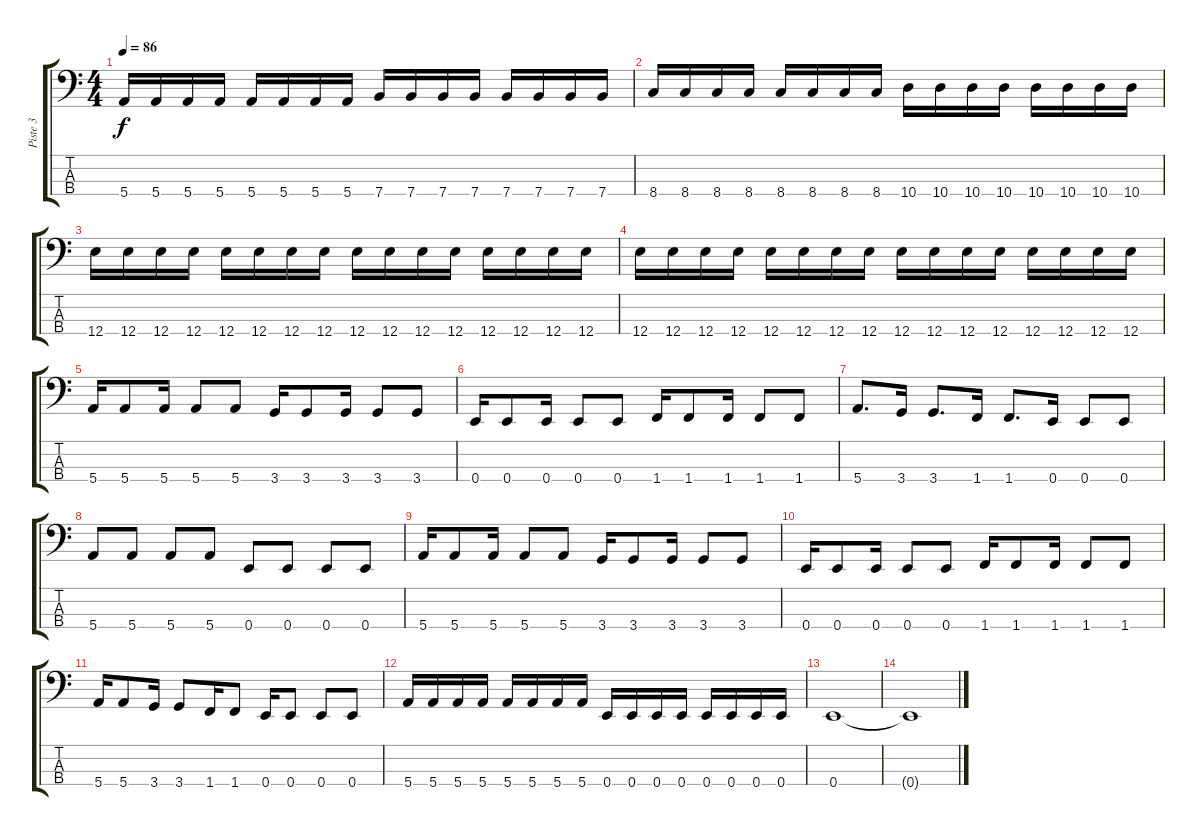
\track ("Piste 3" "Piste 3") {instrument electricbassfinger}
\staff {score tabs}
\tuning (G2 D2 A1 E1) {hide}
\ts (4 4)
\tempo 86
\clef f4
\ks c
5.4.16{dy f} 5.4.16 5.4.16 5.4.16 5.4.16 5.4.16 5.4.16 5.4.16 7.4.16 7.4.16 7.4.16 7.4.16 7.4.16 7.4.16 7.4.16 7.4.16 |
8.4.16 8.4.16 8.4.16 8.4.16 8.4.16 8.4.16 8.4.16 8.4.16 10.4.16 10.4.16 10.4.16 10.4.16 10.4.16 10.4.16 10.4.16 10.4.16 |
12.4.16 12.4.16 12.4.16 12.4.16 12.4.16 12.4.16 12.4.16 12.4.16 12.4.16 12.4.16 12.4.16 12.4.16 12.4.16 12.4.16 12.4.16 12.4.16 |
12.4.16 12.4.16 12.4.16 12.4.16 12.4.16 12.4.16 12.4.16 12.4.16 12.4.16 12.4.16 12.4.16 12.4.16 12.4.16 12.4.16 12.4.16 12.4.16 |
5.4.16 5.4.8 5.4.16 5.4.8 5.4.8 3.4.16 3.4.8 3.4.16 3.4.8 3.4.8 |
0.4.16 0.4.8 0.4.16 0.4.8 0.4.8 1.4.16 1.4.8 1.4.16 1.4.8 1.4.8 |
5.4.8{d} 3.4.16 3.4.8{d} 1.4.16 1.4.8{d} 0.4.16 0.4.8 0.4.8 |
5.4.8 5.4.8 5.4.8 5.4.8 0.4.8 0.4.8 0.4.8 0.4.8 |
5.4.16 5.4.8 5.4.16 5.4.8 5.4.8 3.4.16 3.4.8 3.4.16 3.4.8 3.4.8 |
0.4.16 0.4.8 0.4.16 0.4.8 0.4.8 1.4.16 1.4.8 1.4.16 1.4.8 1.4.8 |
5.4.16 5.4.8 3.4.16 3.4.8 1.4.16 1.4.8 0.4.16 0.4.8 0.4.8 0.4.8 |
5.4.16 5.4.16 5.4.16 5.4.16 5.4.16 5.4.16 5.4.16 5.4.16 0.4.16 0.4.16 0.4.16 0.4.16 0.4.16 0.4.16 0.4.16 0.4.16 |
0.4.1 |
0.4{t}.1
